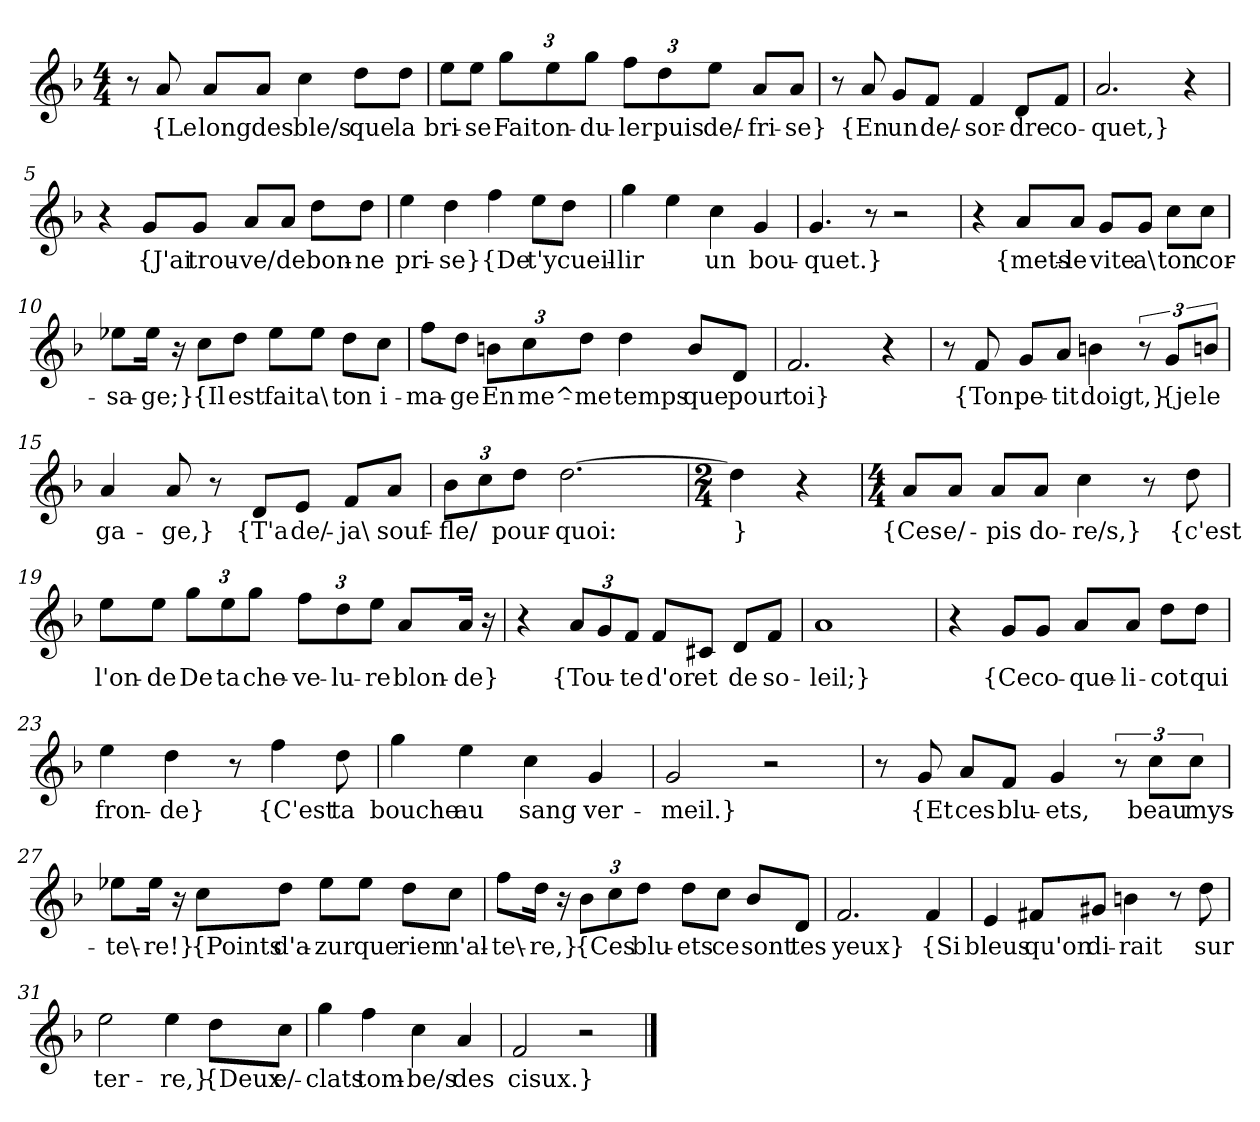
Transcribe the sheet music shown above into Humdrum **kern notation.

**kern	**text
*part1	*part1
*staff1	*staff1
*clefG2	*
*k[b-]	*
*M4/4	*
=1	=1
8r	.
8a	{Le
8a/L	long
8a/J	des
4cc	ble/s
8dd\L	que
8dd\J	la
=2	=2
8ee\L	bri-
8ee\J	-se
12gg\L	Fait
12ee\	on-
12gg\J	-du-
12ff\L	-ler
12dd\	puis
12ee\J	de/-
8a/L	-fri-
8a/J	-se}
=3	=3
8r	.
8a	{En
8g/L	un
8f/J	de/-
4f	-sor-
8d/L	-dre
8f/J	co-
=4	=4
2.a	-quet,}
4r	.
=5	=5
4r	.
8g/L	{J'ai
8g/J	trou-
8a/L	-ve/
8a/J	de
8dd\L	bon-
8dd\J	-ne
=6	=6
4ee	pri-
4dd	-se}
4ff	{De
8ee\L	t'y
8dd\J	cueil-
=7	=7
4gg	-lir
4ee	.
4cc	un
4g	bou-
=8	=8
4.g	-quet.}
8r	.
2r	.
=9	=9
4r	.
8a/L	{mets-
8a/J	-le
8g/L	vite
8g/J	a\
8cc\L	ton
8cc\J	cor-
=10	=10
8ee-X\L	-sa-
16ee-\Jk	-ge;}
16r	.
8cc\L	{Il
8dd\J	est
8ee-\L	fait
8ee-\J	a\
8dd\L	ton
8cc\J	i-
=11	=11
8ff\L	-ma-
8dd\J	-ge
12bn\L	En
12cc\	me^-
12dd\J	-me
4dd	temps
8b/L	que
8d/J	pour
=13	=13
2.f	toi}
4r	.
=14	=14
8r	.
8f	{Ton
8g/L	pe-
8a/J	-tit
4bn	doigt,}
12r	.
12g/L	{je
12bn/J	le
=15	=15
4a	ga-
8a	-ge,}
8r	.
8d/L	{T'a
8e/J	de/-
8f/L	ja\
8a/J	souf-
=16	=16
12b-\L	fle/
12cc\	.
12dd\J	pour-
[2.dd	-quoi:
=17	=17
*M2/4	*
4dd]	}
4r	.
=18	=18
*M4/4	*
8a/L	{Ces
8a/J	e/-
8a/L	-pis
8a/J	do-
4cc	-re/s,}
8r	.
8dd	{c'est
=19	=19
8ee\L	l'on-
8ee\J	-de
12gg\L	De
12ee\	ta
12gg\J	che-
12ff\L	-ve-
12dd\	-lu-
12ee\J	-re
8a/L	blon-
16a/Jk	-de}
16r	.
=20	=20
4r	.
12a/L	{Tou-
12g/	.
12f/J	-te
8f/L	d'or
8c#X/J	et
8d/L	de
8f/J	so-
=21	=21
1a	-leil;}
=22	=22
4r	.
8g/L	{Ce
8g/J	co-
8a/L	-que-
8a/J	-li-
8dd\L	-cot
8dd\J	qui
=23	=23
4ee	fron-
4dd	-de}
8r	.
4ff	{C'est
8dd	ta
=24	=24
4gg	bouche
4ee	au
4cc	sang
4g	ver-
=25	=25
2g	-meil.}
2r	.
=26	=26
8r	.
8g	{Et
8a/L	ces
8f/J	blu-
4g	-ets,
12r	.
12cc\L	beau
12cc\J	mys-
=27	=27
8ee-X\L	-te\-
16ee-\Jk	-re!}
16r	.
8cc\L	{Points
8dd\J	d'a-
8ee-\L	-zur
8ee-\J	que
8dd\L	rien
8cc\J	n'al-
=28	=28
8ff\L	te\-
16dd\Jk	-re,}
16r	.
12b-\L	{Ces
12cc\	.
12dd\J	blu-
8dd\L	-ets
8cc\J	ce
8b-/L	sont
8d/J	tes
=29	=29
2.f	yeux}
4f	{Si
=30	=30
4e	bleus
8f#X/L	qu'on
8g#X/J	di-
4bn	-rait
8r	.
8dd	sur
=31	=31
2ee	ter-
4ee	-re,}
8dd\L	{Deux
8cc\J	e/-
=32	=32
4gg	-clats
4ff	tom-
4cc	-be/s
4a	des
=33	=33
2f	cisux.}
2r	.
==	==
*-	*-
